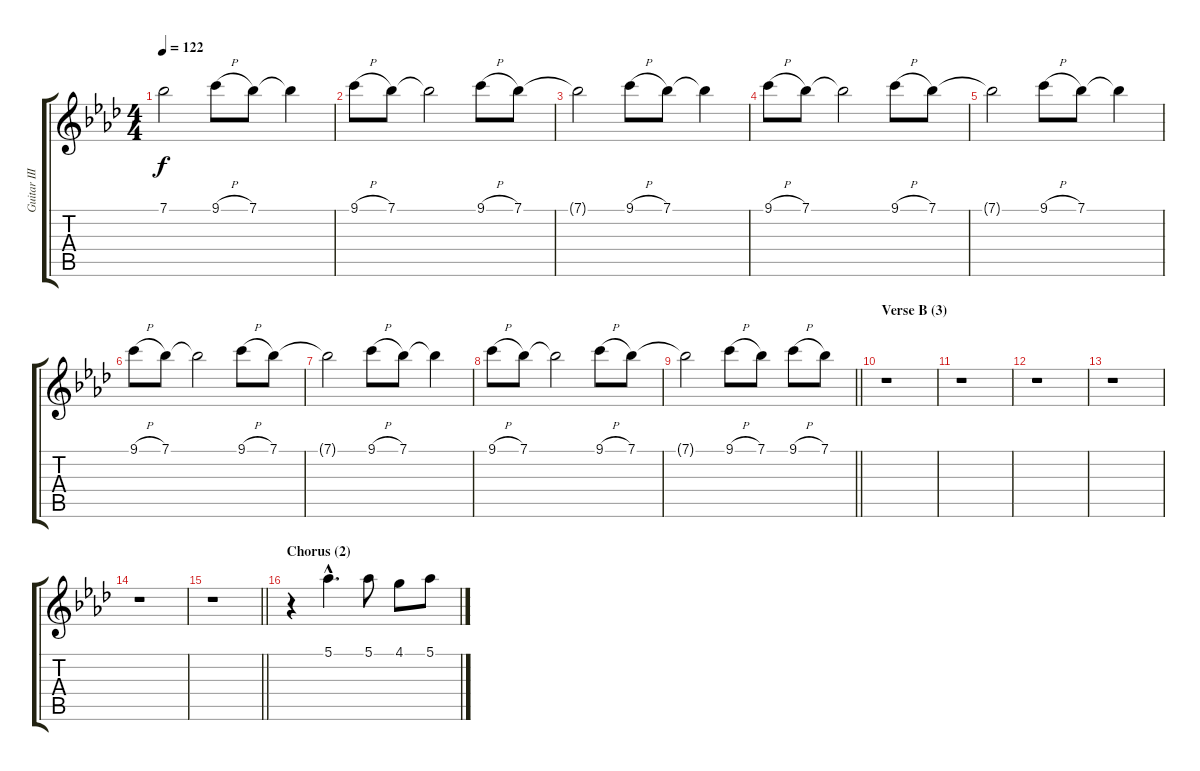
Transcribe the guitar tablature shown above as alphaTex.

\track ("Guitar III" "Guitar III") {instrument overdrivenguitar}
\staff {score tabs}
\tuning (Eb4 Bb3 Gb3 Db3 Ab2 Db2) {hide}
\ts (4 4)
\tempo 122
\clef g2
\ks ab
7.1{t}.2{dy f} 9.1{h}.8 7.1.8 7.1{t}.4 |
9.1{h}.8 7.1.8 7.1{t}.2 9.1{h}.8 7.1.8 |
7.1{t}.2 9.1{h}.8 7.1.8 7.1{t}.4 |
9.1{h}.8 7.1.8 7.1{t}.2 9.1{h}.8 7.1.8 |
7.1{t}.2 9.1{h}.8 7.1.8 7.1{t}.4 |
9.1{h}.8 7.1.8 7.1{t}.2 9.1{h}.8 7.1.8 |
7.1{t}.2 9.1{h}.8 7.1.8 7.1{t}.4 |
9.1{h}.8 7.1.8 7.1{t}.2 9.1{h}.8 7.1.8 |
\barLineRight lightlight
7.1{t}.2 9.1{h}.8 7.1.8 9.1{h}.8 7.1.8 |
\section ("" "Verse B (3)")
r.1 |
r.1 |
r.1 |
r.1 |
r.1 |
\barLineRight lightlight
r.1 |
\section ("" "Chorus (2)")
r.4{volume 10} 5.1{hac}.4{d} 5.1.8 4.1.8 5.1.8
